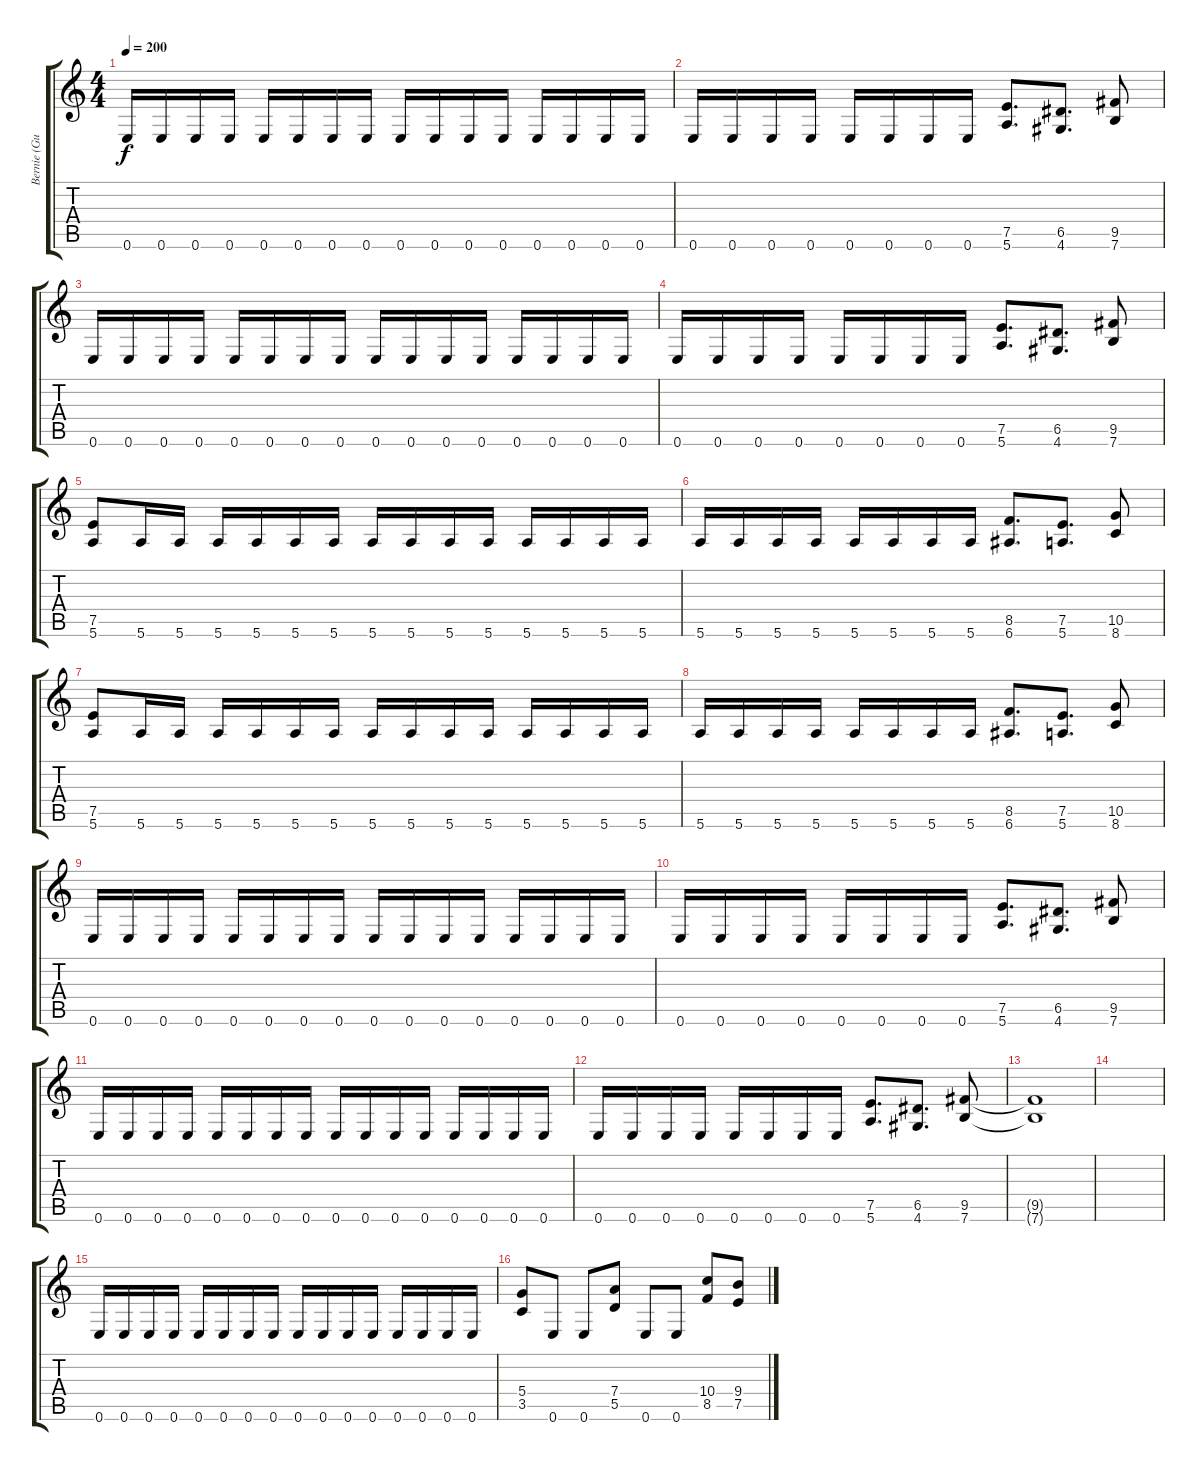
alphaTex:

\track ("Bernie (Guitar)" "Bernie (Gu") {instrument distortionguitar}
\staff {score tabs}
\tuning (E4 B3 G3 D3 A2 E2) {hide}
\ts (4 4)
\tempo 200
\clef g2
\ks c
0.6.16{dy f} 0.6.16 0.6.16 0.6.16 0.6.16 0.6.16 0.6.16 0.6.16 0.6.16 0.6.16 0.6.16 0.6.16 0.6.16 0.6.16 0.6.16 0.6.16 |
0.6.16 0.6.16 0.6.16 0.6.16 0.6.16 0.6.16 0.6.16 0.6.16 (7.5 5.6).8{d} (6.5 4.6).8{d} (9.5 7.6).8 |
0.6.16 0.6.16 0.6.16 0.6.16 0.6.16 0.6.16 0.6.16 0.6.16 0.6.16 0.6.16 0.6.16 0.6.16 0.6.16 0.6.16 0.6.16 0.6.16 |
0.6.16 0.6.16 0.6.16 0.6.16 0.6.16 0.6.16 0.6.16 0.6.16 (7.5 5.6).8{d} (6.5 4.6).8{d} (9.5 7.6).8 |
(7.5 5.6).8 5.6.16 5.6.16 5.6.16 5.6.16 5.6.16 5.6.16 5.6.16 5.6.16 5.6.16 5.6.16 5.6.16 5.6.16 5.6.16 5.6.16 |
5.6.16 5.6.16 5.6.16 5.6.16 5.6.16 5.6.16 5.6.16 5.6.16 (8.5 6.6).8{d} (7.5 5.6).8{d} (10.5 8.6).8 |
(7.5 5.6).8 5.6.16 5.6.16 5.6.16 5.6.16 5.6.16 5.6.16 5.6.16 5.6.16 5.6.16 5.6.16 5.6.16 5.6.16 5.6.16 5.6.16 |
5.6.16 5.6.16 5.6.16 5.6.16 5.6.16 5.6.16 5.6.16 5.6.16 (8.5 6.6).8{d} (7.5 5.6).8{d} (10.5 8.6).8 |
0.6.16 0.6.16 0.6.16 0.6.16 0.6.16 0.6.16 0.6.16 0.6.16 0.6.16 0.6.16 0.6.16 0.6.16 0.6.16 0.6.16 0.6.16 0.6.16 |
0.6.16 0.6.16 0.6.16 0.6.16 0.6.16 0.6.16 0.6.16 0.6.16 (7.5 5.6).8{d} (6.5 4.6).8{d} (9.5 7.6).8 |
0.6.16 0.6.16 0.6.16 0.6.16 0.6.16 0.6.16 0.6.16 0.6.16 0.6.16 0.6.16 0.6.16 0.6.16 0.6.16 0.6.16 0.6.16 0.6.16 |
0.6.16 0.6.16 0.6.16 0.6.16 0.6.16 0.6.16 0.6.16 0.6.16 (7.5 5.6).8{d} (6.5 4.6).8{d} (9.5 7.6).8 |
(9.5{t} 7.6{t}).1 |
|
0.6.16 0.6.16 0.6.16 0.6.16 0.6.16 0.6.16 0.6.16 0.6.16 0.6.16 0.6.16 0.6.16 0.6.16 0.6.16 0.6.16 0.6.16 0.6.16 |
(5.4 3.5).8 0.6.8 0.6.8 (7.4 5.5).8 0.6.8 0.6.8 (10.4 8.5).8 (9.4 7.5).8
